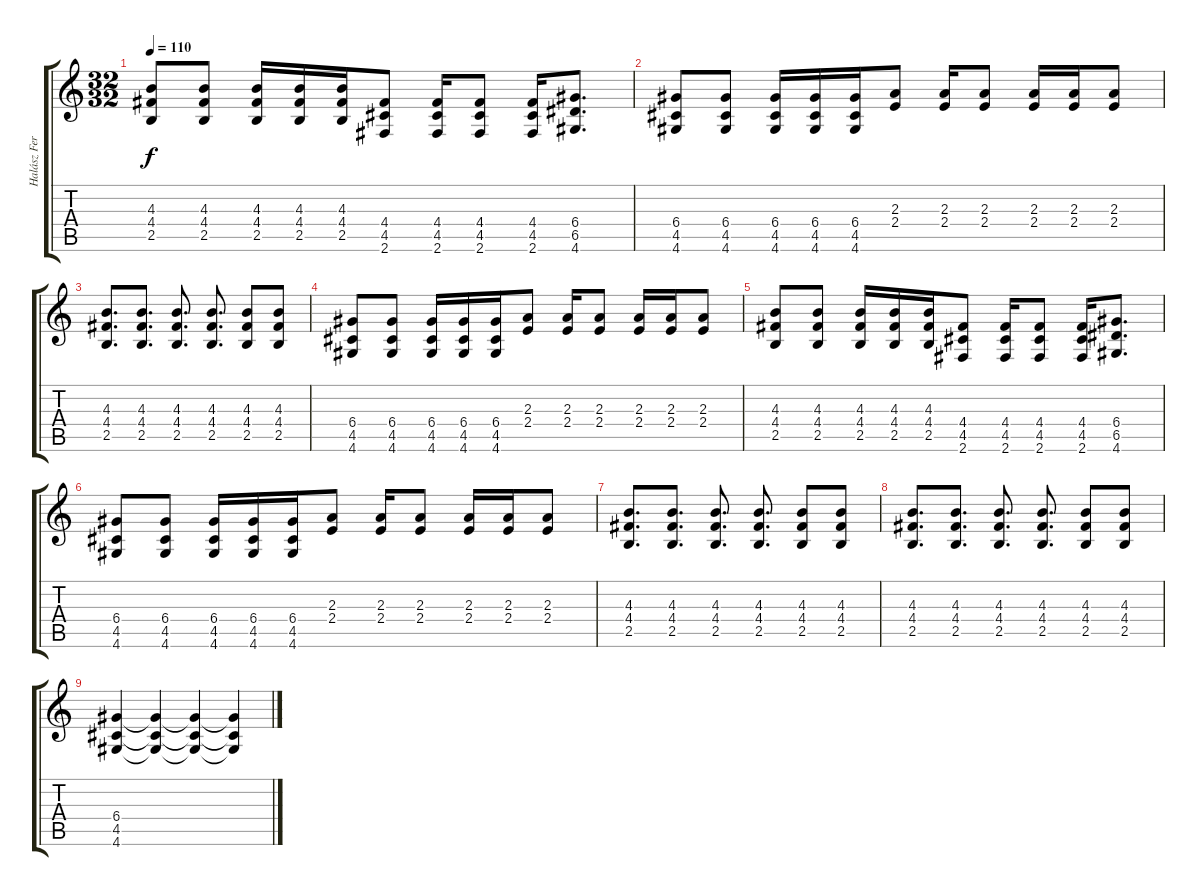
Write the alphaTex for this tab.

\track ("Halász Ferenc(Feri)" "Halász Fer") {instrument distortionguitar}
\staff {score tabs}
\tuning (E4 B3 G3 D3 A2 E2) {hide}
\ts (32 32)
\tempo 110
\clef g2
\ks c
(4.3 4.4 2.5).8{dy f} (4.3 4.4 2.5).8 (4.3 4.4 2.5).16 (4.3 4.4 2.5).16 (4.3 4.4 2.5).16 (4.4 4.5 2.6).8 (4.4 4.5 2.6).16 (4.4 4.5 2.6).8 (4.4 4.5 2.6).16 (6.4 6.5 4.6).8{d} |
(6.4 4.5 4.6).8 (6.4 4.5 4.6).8 (6.4 4.5 4.6).16 (6.4 4.5 4.6).16 (6.4 4.5 4.6).16 (2.3 2.4).8 (2.3 2.4).16 (2.3 2.4).8 (2.3 2.4).16 (2.3 2.4).16 (2.3 2.4).8 |
(4.3 4.4 2.5).8{d} (4.3 4.4 2.5).8{d} (4.3 4.4 2.5).8{d} (4.3 4.4 2.5).8{d} (4.3 4.4 2.5).8 (4.3 4.4 2.5).8 |
(6.4 4.5 4.6).8 (6.4 4.5 4.6).8 (6.4 4.5 4.6).16 (6.4 4.5 4.6).16 (6.4 4.5 4.6).16 (2.3 2.4).8 (2.3 2.4).16 (2.3 2.4).8 (2.3 2.4).16 (2.3 2.4).16 (2.3 2.4).8 |
(4.3 4.4 2.5).8 (4.3 4.4 2.5).8 (4.3 4.4 2.5).16 (4.3 4.4 2.5).16 (4.3 4.4 2.5).16 (4.4 4.5 2.6).8 (4.4 4.5 2.6).16 (4.4 4.5 2.6).8 (4.4 4.5 2.6).16 (6.4 6.5 4.6).8{d} |
(6.4 4.5 4.6).8 (6.4 4.5 4.6).8 (6.4 4.5 4.6).16 (6.4 4.5 4.6).16 (6.4 4.5 4.6).16 (2.3 2.4).8 (2.3 2.4).16 (2.3 2.4).8 (2.3 2.4).16 (2.3 2.4).16 (2.3 2.4).8 |
(4.3 4.4 2.5).8{d} (4.3 4.4 2.5).8{d} (4.3 4.4 2.5).8{d} (4.3 4.4 2.5).8{d} (4.3 4.4 2.5).8 (4.3 4.4 2.5).8 |
(4.3 4.4 2.5).8{d} (4.3 4.4 2.5).8{d} (4.3 4.4 2.5).8{d} (4.3 4.4 2.5).8{d} (4.3 4.4 2.5).8 (4.3 4.4 2.5).8 |
(6.4 4.5 4.6).4 (6.4{t} 4.5{t} 4.6{t}).4 (6.4{t} 4.5{t} 4.6{t}).4 (6.4{t} 4.5{t} 4.6{t}).4
